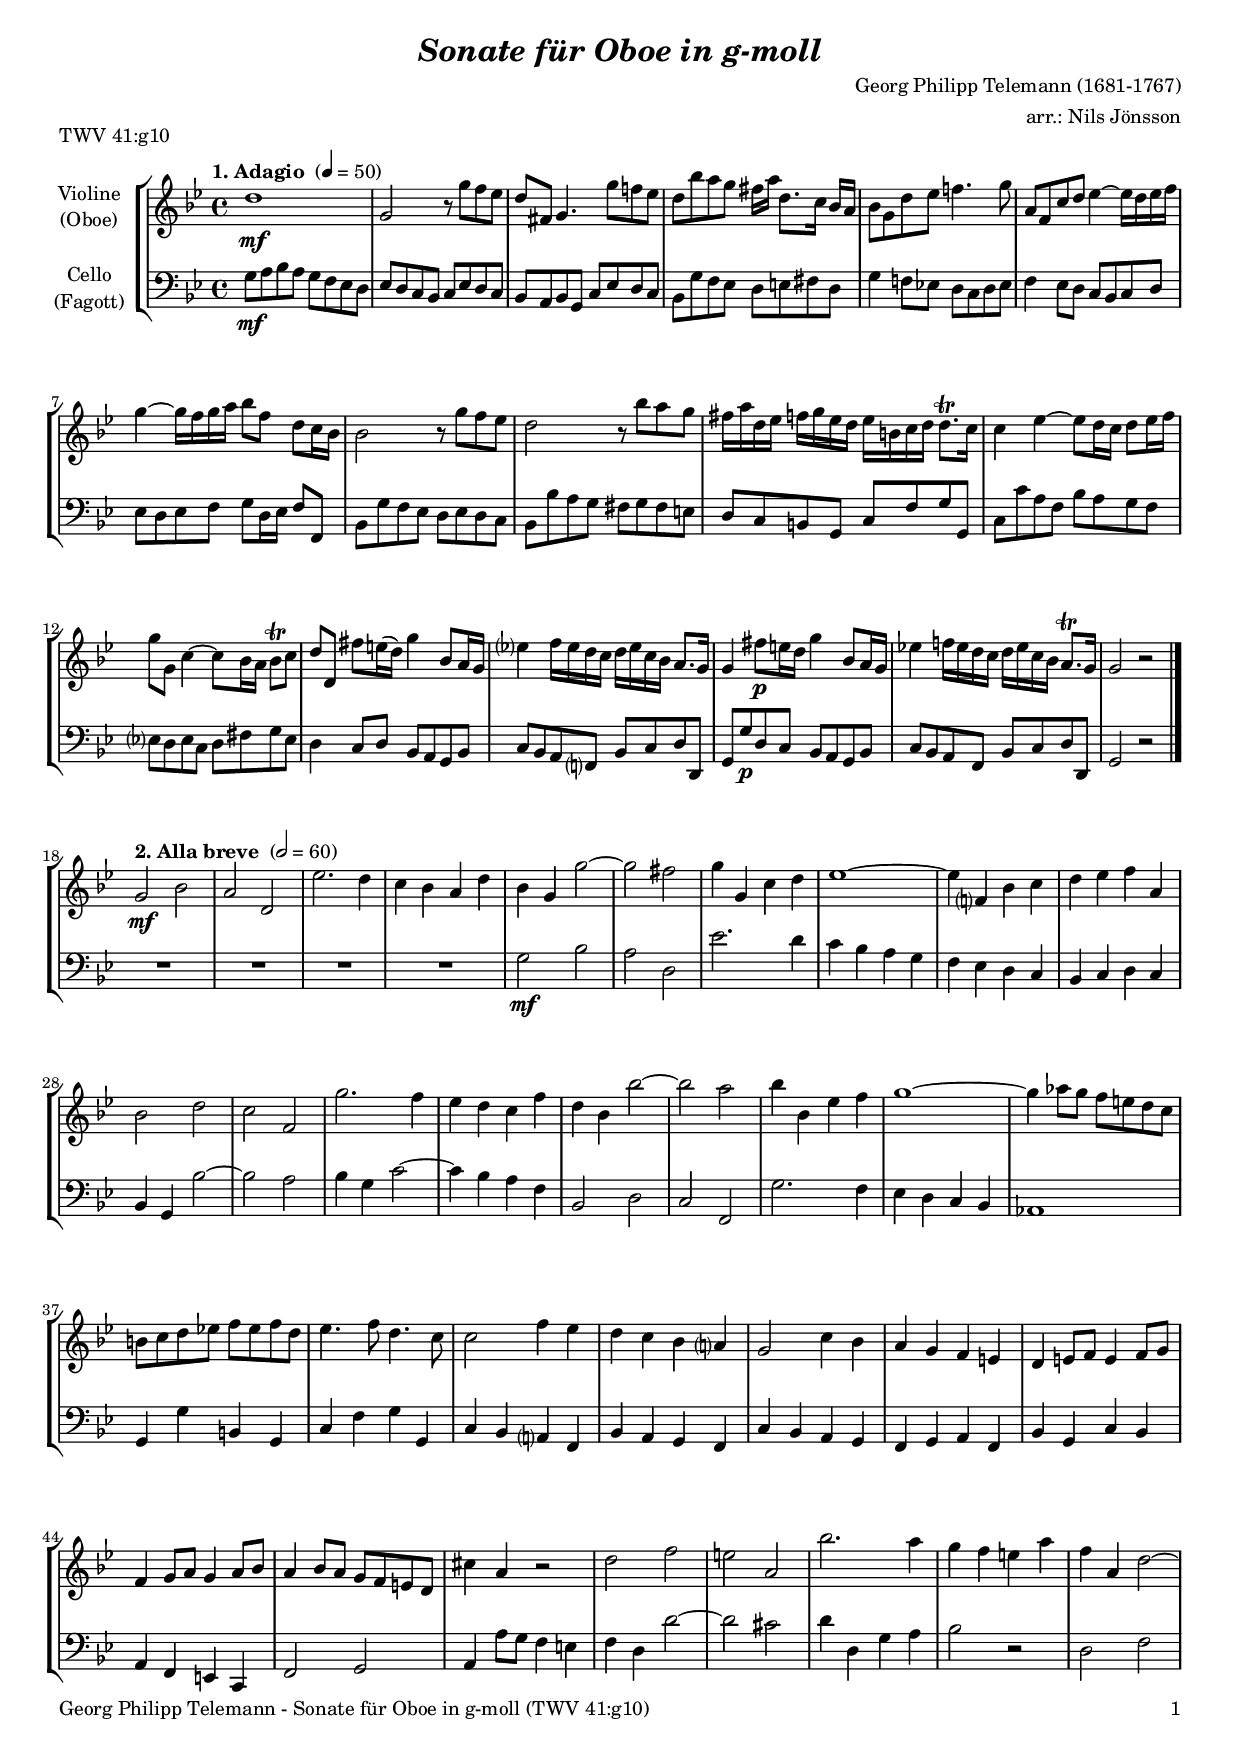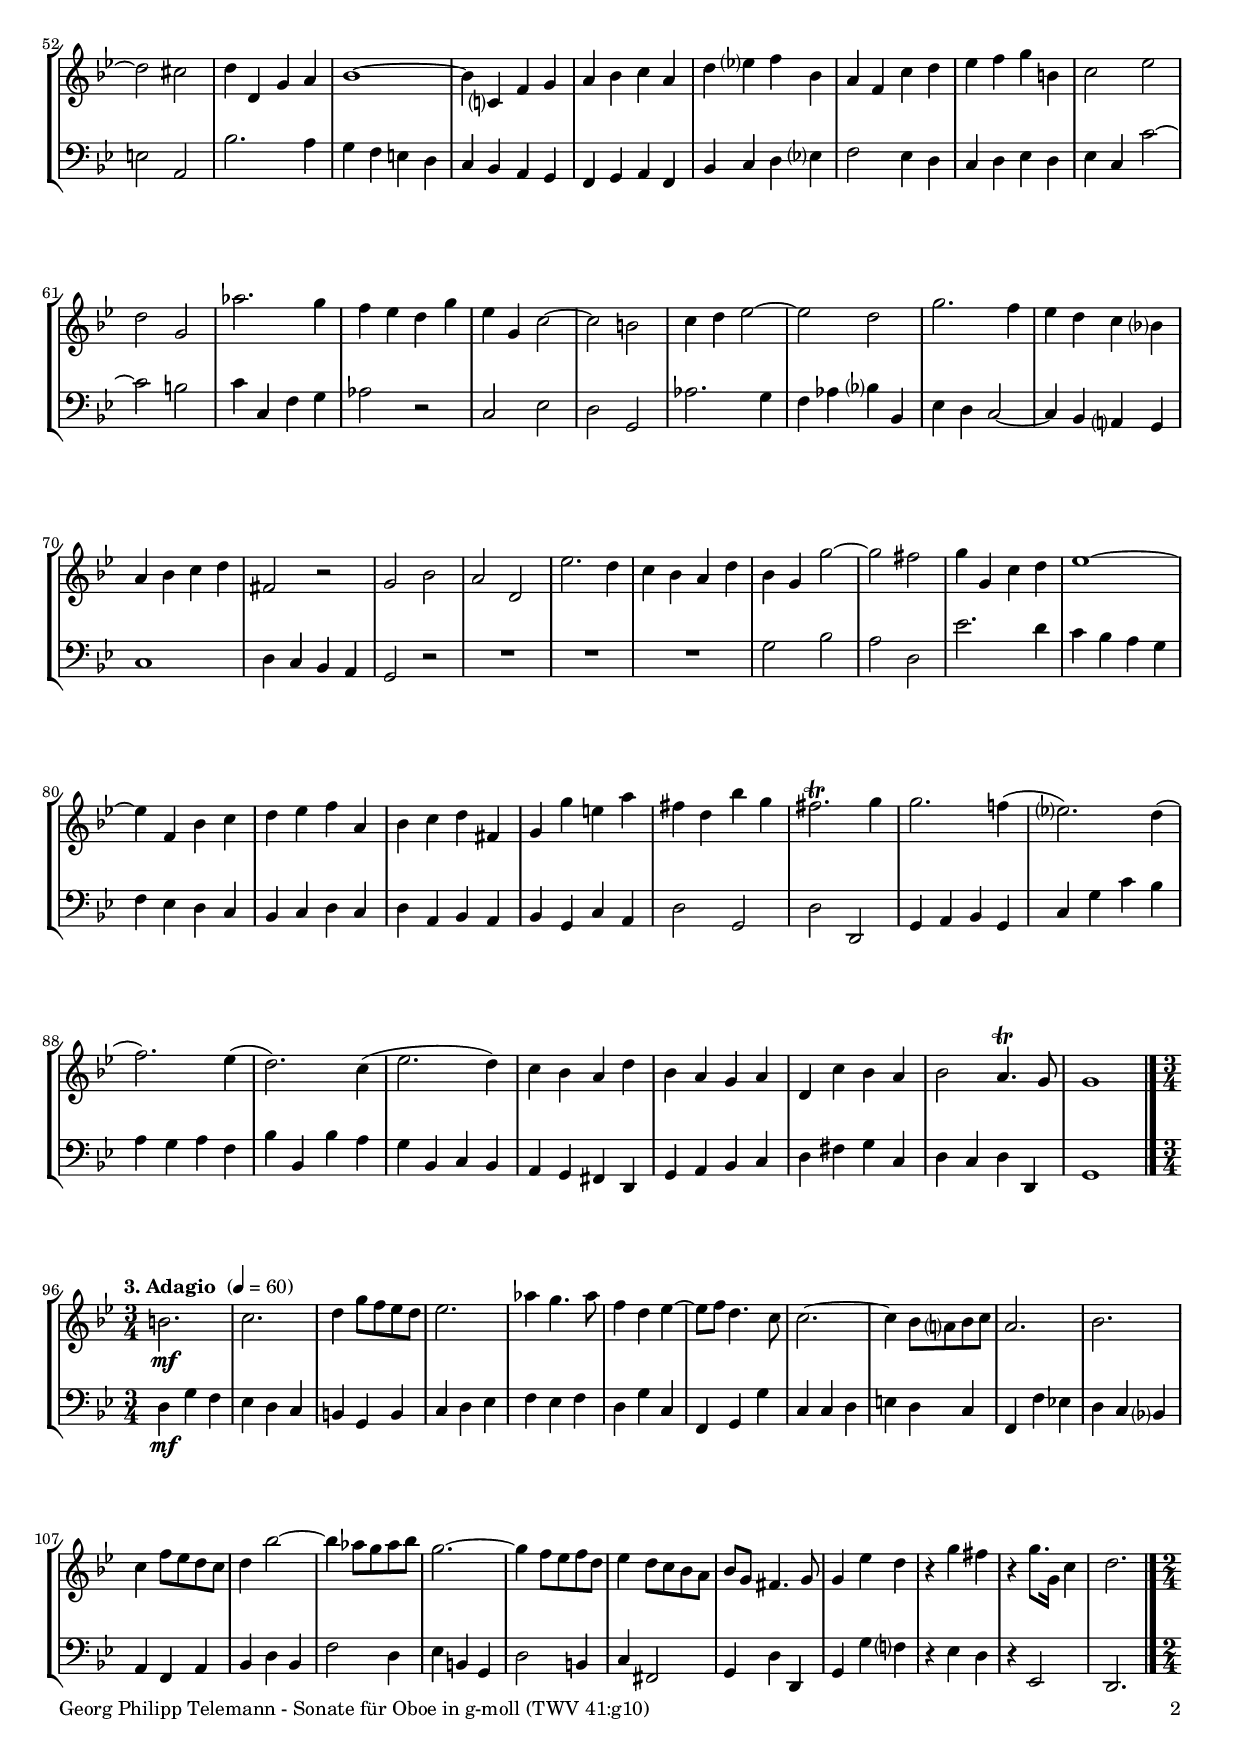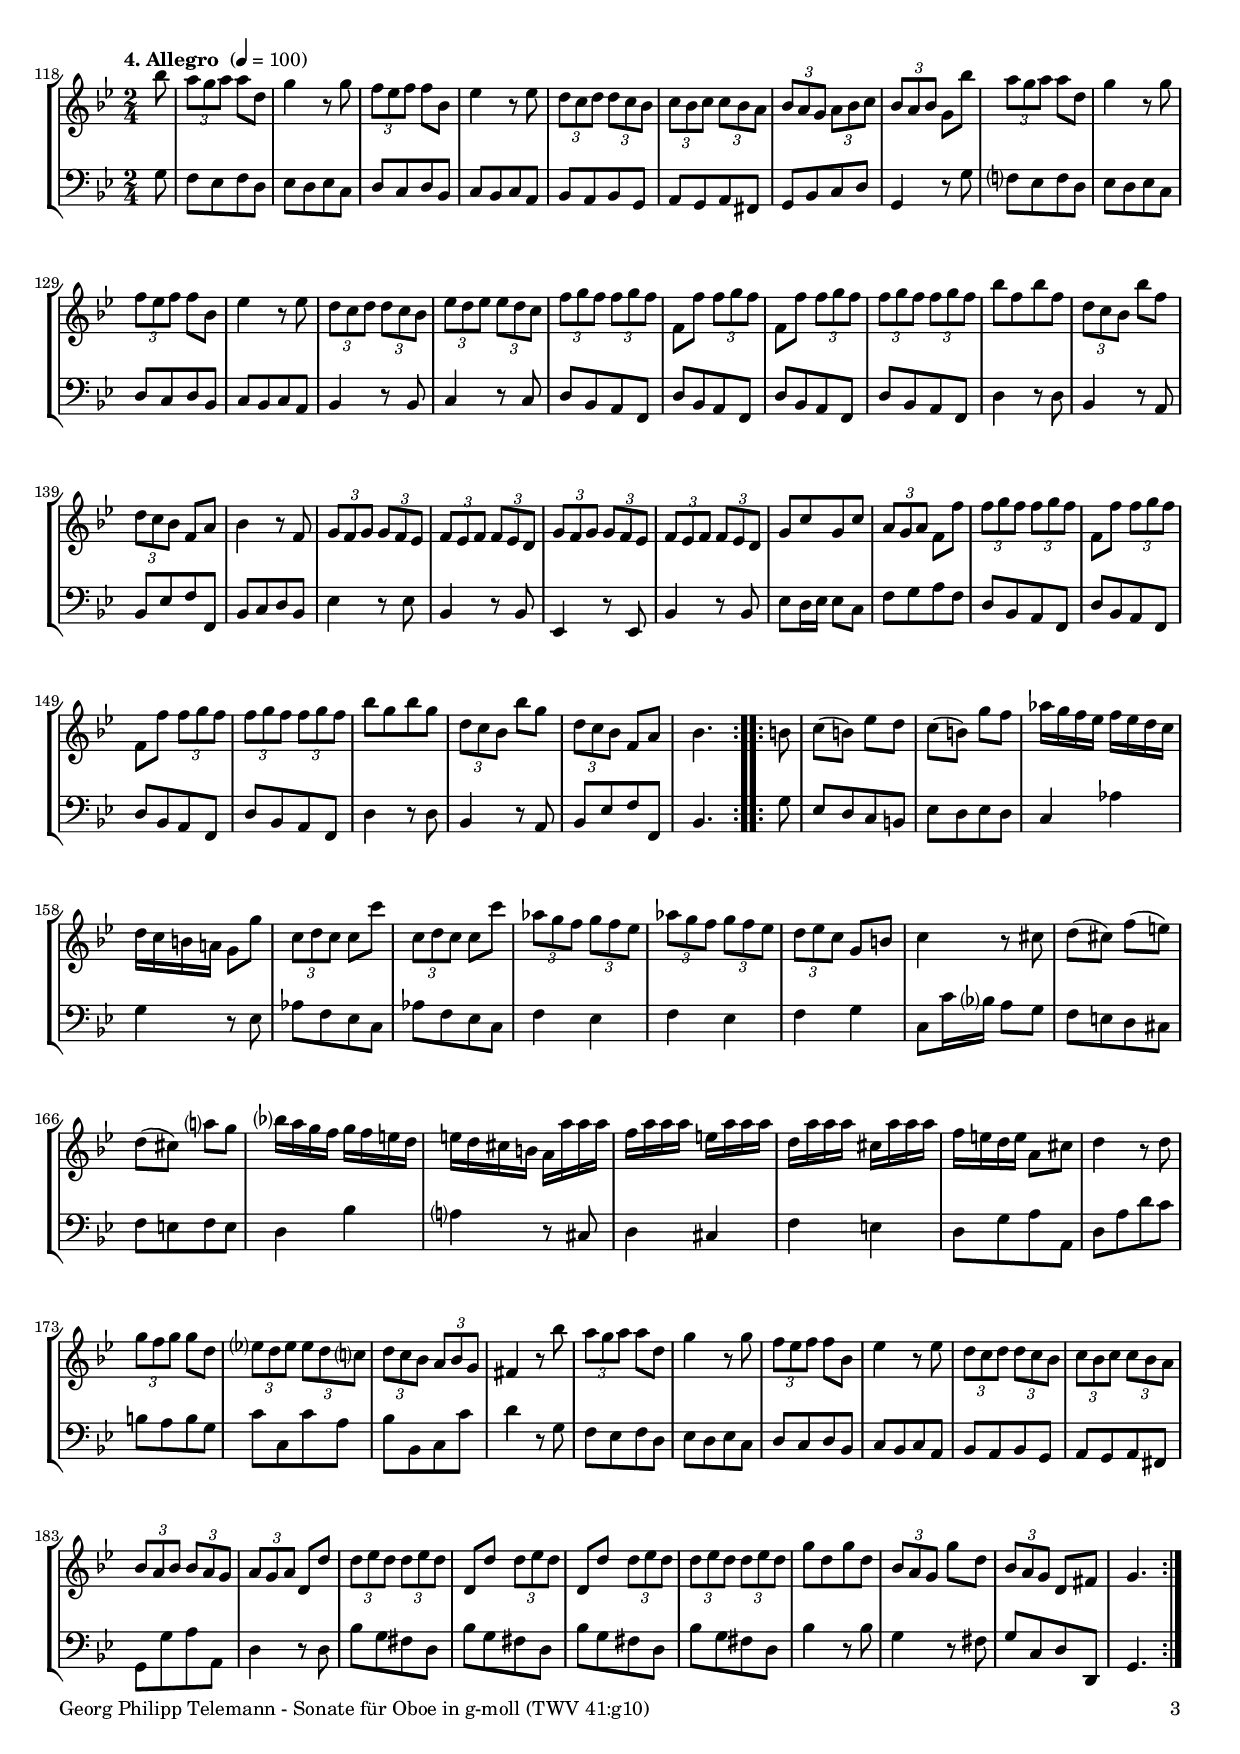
\version "2.18.2"
\include "deutsch.ly"
  
#(set-global-staff-size 17)

\header {
  title     = \markup \bold \italic "Sonate für Oboe in g-moll"
  composer  = "Georg Philipp Telemann (1681-1767)"
  arranger  = "arr.: Nils Jönsson"
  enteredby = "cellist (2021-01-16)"
  piece     = "TWV 41:g10"
}

voiceconsts = {
  \key g \minor
  \time 4/4
  \clef "treble"
%  \numericTimeSignature
  % Set default beaming for all staves
%  \set Timing.beamExceptions = #'()
%  \set Timing.baseMoment     = #(ly:make-moment 1 4)
%  \set Timing.beatStructure  = #'(1 1 1) 
}

mivl = "violin"
%miba = "pizzicato strings"
miba = "cello"

introa =          \tempo "1. Adagio "     4=50
introb = { \break \tempo "2. Alla breve " 2=60 }
introc = { \break \tempo "3. Adagio "     4=60  \time 3/4 }
introd = { \break \tempo "4. Allegro "    4=100 \time 2/4 }

va = \relative c'' {
  \voiceconsts

  \introa
  d1\mf
  g,2 r8 g' f es
  d fis, g4. g'8 f! es
  d b' a g fis16 a d,8.[ c16] b a
  b8 g d' es f!4. g8

  a, f c' d es4~ es16 d es f
  g4~ g16 f g a b8 f d c16 b
  b2 r8 g' f es
  d2 r8 b' a g
  fis16 a d, es f g es d es h c d d8.\trill c16

  c4 es4~ es8 d16 c d8 es16 f
  g8 g, c4~ c8 b16 a b8\trill c
  d d, fis' e16( d) g4 b,8 a16 g

  es'?4 f16 es d c d es c b a8. g16
  g4 fis'8\p e16 d g4 b,8 a16 g
  es'!4 f!16 es d c d es c b a8.\trill g16
  g2 r \bar "|."

  \introb
  g\mf b
  a d,
  es'2. d4
  c b a d
  b g g'2~
  g fis
  g4 g, c d
  es1~
  es4 f,? b c

  d es f a,
  b2 d
  c f,
  g'2. f4
  es d c f
  d b b'2~
  b a
  b4 b, es f
  g1~

  g4 as8 g f e d c
  h c d es! f es f d
  es4. f8 d4. c8
  c2 f4 es
  d c b a?
  g2 c4 b
  a g f e

  d e8 f e4 f8 g
  f4 g8 a g4 a8 b
  a4 b8 a g f e d
  cis'4 a r2
  d f
  e a,
  b'2. a4
  g f e a

  f a, d2~
  d cis
  d4 d, g a
  b1~
  b4 c,? f g
  a b c a
  d es? f b,
  a f c' d

  es f g h,
  c2 es
  d g,
  as'2. g4
  f es d g
  es g, c2~
  c h
  c4 d es2~
  es d

  g2. f4
  es d c b?
  a b c d
  fis,2 r

  g b
  a d, es'2. d4
  c b a d
  b g g'2~

  g fis
  g4 g, c d
  es1~
  es4 f, b c
  d es f a,
  b c d fis,
  g g' e a
  fis d b' g
  fis2.\trill g4

  g2. f!4(
  es?2.) d4(
  f2.) es4(
  d2.) c4(
  es2. d4)

  c b a d
  b a g a
  d, c' b a
  b2 a4.\trill g8
  g1 \bar "|."

  \introc
  h2. \mf
  c
  d4 g8 f es d
  es2.
  as4 g4. as8
  f4 d es~
  es8 f d4. c8
  c2.~
  c4 b8 a? b c
  a2.

  b
  c4 f8 es d c
  d4 b'2~
  b4 as8 g as b
  g2.~
  g4 f8 es f d

  es4 d8 c b a
  b g fis4. g8
  g4 es' d
  r g fis
  r g8. g,16 c4
  d2. \bar "|."

  \introd
  \repeat volta 2 {
    \partial 8 b'8
    \tuplet 3/2 4 { a g a } a d,
    g4 r8 g
    \tuplet 3/2 4 { f es f } f b,
    es4 r8 es
    \tuplet 3/2 4 {
      d c d d c b
      c b c c b a
      b a g a b c
      b a b
    } g b'
    \tuplet 3/2 4 { a g a } a d,
    g4 r8 g

    \tuplet 3/2 4 { f es f } f b,
    es4 r8 es
    \tuplet 3/2 4 {
      d c d d c b
      es d es es d c
      f g f f g f
    }
    f, f' \tuplet 3/2 4 { f g f }
    f, f' \tuplet 3/2 4 {
      f g f
      f g f f g f
    }
    b[ f b f]
    \tuplet 3/2 4 { d c b } b' f

    \tuplet 3/2 4 { d c b} f a
    b4 r8 f
    \tuplet 3/2 4 {
      g f g g f es
      f es f f es d
      g f g g f es
      f es f f es d
    }
    g[ c g c]
    \tuplet 3/2 4 { a g a } f f'
    \tuplet 3/2 4 { f g f f g f }

    f, f' \tuplet 3/2 4 { f g f }
    f, f' \tuplet 3/2 4 {
      f g f
      f g f f g f
    }
    b[ g b g]
    \tuplet 3/2 4 { d c b } b' g
    \tuplet 3/2 4 { d c b } f a
    b4.
  }
  \repeat volta 2 {
    h8
    c( h) es d
    c( h) g' f
    as16 g f es f es d c

    d c h a! g8 g'
    \tuplet 3/2 4 { c, d c } c c'
    \tuplet 3/2 4 { c, d c } c c'
    \tuplet 3/2 4 {
      as g f g f es
      as g f g f es
      d es c
    } g h
    c4 r8 cis
    d( cis) f( e)
    d( cis) a'? g

    b?16 a g f g f e d
    e d cis h a a' a a
    f a a a e a a a
    d, a' a a cis, a' a a
    f e d e a,8 cis
    d4 r8 d
    \tuplet 3/2 4 { g f g } g d
    \tuplet 3/2 4 {
      es? d es es d c?

      d c b a b g
    }
    fis4 r8 b'
    \tuplet 3/2 4 { a g a } a d,
    g4 r8 g
    \tuplet 3/2 4 { f es f } f b,
    es4 r8 es
    \tuplet 3/2 4 {
      d c d d c b
      c b c c b a
      b a b b a g

      a g a
    } d, d'
    \tuplet 3/2 4 { d es d d es d }
    d, d' \tuplet 3/2 4 { d es d }
    d, d' \tuplet 3/2 4 {
      d es d
      d es d d es d
    }
    g[ d g d]
    \tuplet 3/2 4 { b a g } g' d
    \tuplet 3/2 4 { b a g } d fis
    g4.
  }
}

vb = \relative c' {
  \voiceconsts
  \clef "bass"

  \introa
  g8\mf a b a g f es d
  es d c b c es d c
  b a b g c es d c
  b g' f es d e fis d
  g4 f!8 es! d c d es

  f4 es8 d c b c d
  es d es f g d16 es f8 f,
  b g' f es d es d c
  b b' a g fis g fis e
  d c h g c f g g,

  c c' a f b a g f
  es? d es c d fis g es
  d4 c8 d b a g b

  c b a f? b c d d,
  g g'\p d c b a g b
  c b a f b c d d,
  g2 r \bar "|."

  \introb
  R1*4
  g'2\mf b
  a d,
  es'2. d4
  c b a g
  f es d c

  b c d c
  b g b'2~
  b a
  b4 g c2~
  c4 b a f
  b,2 d
  c f,
  g'2. f4
  es d c b

  as1
  g4 g' h, g
  c f g g,
  c b a? f
  b a g f
  c' b a g
  f g a f

  b g c b
  a f e c
  f2 g
  a4 a'8 g f4 e
  f d d'2~
  d cis
  d4 d, g a
  b2 r

  d, f
  e a,
  b'2. a4
  g f e d
  c b a g
  f g a f
  b c d es?
  f2 es4 d

  c d es d
  es c c'2~
  c h
  c4 c, f g
  as2 r
  c, es
  d g,
  as'2. g4
  f as b? b,

  es d c2~
  c4 b a? g
  c1
  d4 c b a
  g2 r
  R1*3
  g'2 b

  a d,
  es'2. d4
  c b a g
  f es d c
  b c d c
  d a b a
  b g c a
  d2 g,
  d' d,

  g4 a b g
  c g' c b
  a g a f
  b b, b' a
  g b, c b

  a g fis d
  g a b c
  d fis g c,
  d c d d,
  g1 \bar "|."

  d'4\mf g f
  es d c
  h g h
  c d es
  f es f
  d g c,
  f, g g'
  c, c d
  e d c
  f, f' es!

  d c b?
  a f a
  b d b
  f'2 d4
  es h g
  d'2 h4

  c fis,2
  g4 d' d,
  g g' f?
  r es d
  r es,2
  d2. \bar "|."

  \introd
  \repeat volta 2 {
    \partial 8 g'8
    f[ es f d]
    es[ d es c]
    d[ c d b]
    c[ b c a]
    b[ a b g]
    a[ g a fis]
    g[ b c d]
    g,4 r8 g'
    f?[ es f d]
    es[ d es c]
    
    d[ c d b]
    c[ b c a]
    b4 r8 b
    c4 r8 c
    d[ b a f]
    d'[ b a f]
    d'[ b a f]
    d'[ b a f]
    d'4 r8 d
    b4 r8 a

    b[ es f f,]
    b[ c d b]
    es4 r8 es
    b4 r8 b
    es,4 r8 es
    b'4 r8 b
    es d16 es es8 c
    f[ g a f]
    d[ b a f]
    
    d'[ b a f]
    d'[ b a f]
    d'[ b a f]
    d'4 r8 d
    b4 r8 a
    b[ es f f,]
    b4.
  }
  \repeat volta 2 {
    g'8
    es[ d c h]
    es[ d es d]
    c4 as'

    g r8 es
    as[ f es c]
    as'[ f es c]
    f4 es
    f es
    f g
    c,8 c'16 b? a8 g
    f[ e d cis]
    f[ e f e]

    d4 b'
    a? r8 cis,
    d4 cis
    f e
    d8[ g a a,]
    d[ a' d c]
    h[ a h g]
    c[ c, c' a]

    b[ b, c c']
    d4 r8 g,
    f[ es f d]
    es[ d es c]
    d[ c d b]
    c[ b c a]
    b[ a b g]
    a[ g a fis]
    g[ g' a a,]

    d4 r8 d
    b'[ g fis d]
    b'[ g fis d]
    b'[ g fis d]
    b'[ g fis d]
    b'4 r8 b
    g4 r8 fis
    g[ c, d d,]
    g4.
  }
}


music = \new StaffGroup <<
      \new Staff {
	\set Staff.midiInstrument = \mivl
	\set Staff.instrumentName = \markup \center-column { "Violine" "(Oboe)" }
	\transpose g g { \va }
      }

      \new Staff {
	\set Staff.midiInstrument = \miba
	\set Staff.instrumentName = \markup \center-column { "Cello" "(Fagott)" }
	\transpose g g { \vb }
      }
>>

\book {
   \paper {
    print-page-number = ##t
    print-first-page-number = ##t
    ragged-last-bottom = ##f
    oddHeaderMarkup = \markup \null
    evenHeaderMarkup = \markup \null
    oddFooterMarkup = \markup {
      \fill-line {
        \on-the-fly #print-page-number-check-first
        "Georg Philipp Telemann - Sonate für Oboe in g-moll (TWV 41:g10)" \fromproperty #'page:page-number-string
      }
    }
    evenFooterMarkup = \oddFooterMarkup
  } \score {
    \music
    \layout {}
  }

  \score {
    \unfoldRepeats \music

    \midi {
      \context {
        \Score
      }
    }
  }
}